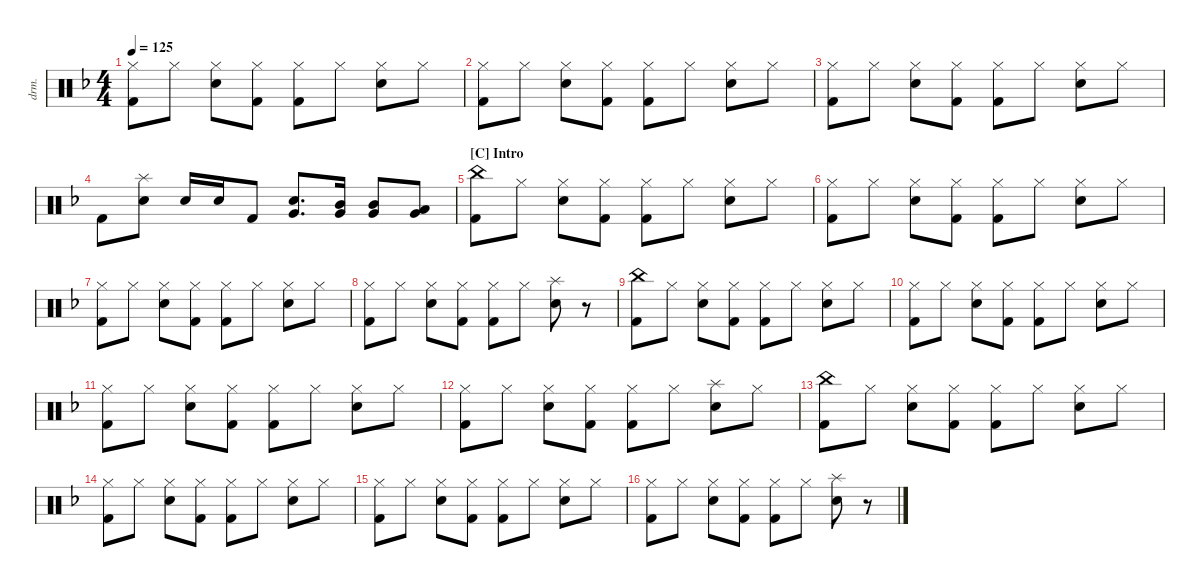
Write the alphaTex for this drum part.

\defaultSystemsLayout 4
\hideDynamics
\bracketExtendMode nobrackets
\track ("Drumkit" "drm.") {defaultSystemsLayout 4 instrument percussion}
\staff {score}
\articulation defaults
\ts (4 4)
\tempo 125
\clef neutral
\ks f
("Kick (hit) 2"{acc forcenatural} "Hi-Hat (closed)"{acc forcenatural}).8{dy mf} "Hi-Hat (closed)"{acc forcenatural}.8 ("Hi-Hat (closed)"{acc forcenatural} "Snare (hit) 2"{acc forcenatural}).8 ("Hi-Hat (closed)"{acc forcenatural} "Kick (hit) 2"{acc forcenatural}).8 ("Hi-Hat (closed)"{acc forcenatural} "Kick (hit) 2"{acc forcenatural}).8 "Hi-Hat (closed)"{acc forcenatural}.8 ("Hi-Hat (closed)"{acc forcenatural} "Snare (hit) 2"{acc forcenatural}).8 "Hi-Hat (closed)"{acc forcenatural}.8 |
("Kick (hit) 2"{acc forcenatural} "Hi-Hat (closed)"{acc forcenatural}).8 "Hi-Hat (closed)"{acc forcenatural}.8 ("Hi-Hat (closed)"{acc forcenatural} "Snare (hit) 2"{acc forcenatural}).8 ("Hi-Hat (closed)"{acc forcenatural} "Kick (hit) 2"{acc forcenatural}).8 ("Hi-Hat (closed)"{acc forcenatural} "Kick (hit) 2"{acc forcenatural}).8 "Hi-Hat (closed)"{acc forcenatural}.8 ("Hi-Hat (closed)"{acc forcenatural} "Snare (hit) 2"{acc forcenatural}).8 "Hi-Hat (closed)"{acc forcenatural}.8 |
("Kick (hit) 2"{acc forcenatural} "Hi-Hat (closed)"{acc forcenatural}).8 "Hi-Hat (closed)"{acc forcenatural}.8 ("Hi-Hat (closed)"{acc forcenatural} "Snare (hit) 2"{acc forcenatural}).8 ("Hi-Hat (closed)"{acc forcenatural} "Kick (hit) 2"{acc forcenatural}).8 ("Hi-Hat (closed)"{acc forcenatural} "Kick (hit) 2"{acc forcenatural}).8 "Hi-Hat (closed)"{acc forcenatural}.8 ("Hi-Hat (closed)"{acc forcenatural} "Snare (hit) 2"{acc forcenatural}).8 "Hi-Hat (closed)"{acc forcenatural}.8 |
"Kick (hit) 2"{acc forcenatural}.8 ("Snare (hit) 2"{acc forcenatural} "Splash (hit)"{acc forcenatural}).8 "Snare (hit) 2"{acc forcenatural}.16 "Snare (hit) 2"{acc forcenatural}.16 "Kick (hit) 2"{acc forcenatural}.8 ("Very Low Tom (hit)"{acc forcenatural} "Snare (hit) 2"{acc forcenatural}).8{d} ("Mid Tom (hit)"{acc forcenatural} "Very Low Tom (hit)"{acc forcenatural}).16 ("Mid Tom (hit)"{acc forcenatural} "Very Low Tom (hit)"{acc forcenatural}).8 ("Low Tom (hit)"{acc forcenatural} "Very Low Tom (hit)"{acc forcenatural}).8 |
\section ("C" "Intro")
("Kick (hit) 2"{acc forcenatural} "China (hit)"{acc forcenatural}).8 "Hi-Hat (closed)"{acc forcenatural}.8 ("Hi-Hat (closed)"{acc forcenatural} "Snare (hit) 2"{acc forcenatural}).8 ("Hi-Hat (closed)"{acc forcenatural} "Kick (hit) 2"{acc forcenatural}).8 ("Hi-Hat (closed)"{acc forcenatural} "Kick (hit) 2"{acc forcenatural}).8 "Hi-Hat (closed)"{acc forcenatural}.8 ("Hi-Hat (closed)"{acc forcenatural} "Snare (hit) 2"{acc forcenatural}).8 "Hi-Hat (closed)"{acc forcenatural}.8 |
("Kick (hit) 2"{acc forcenatural} "Hi-Hat (closed)"{acc forcenatural}).8 "Hi-Hat (closed)"{acc forcenatural}.8 ("Hi-Hat (closed)"{acc forcenatural} "Snare (hit) 2"{acc forcenatural}).8 ("Hi-Hat (closed)"{acc forcenatural} "Kick (hit) 2"{acc forcenatural}).8 ("Hi-Hat (closed)"{acc forcenatural} "Kick (hit) 2"{acc forcenatural}).8 "Hi-Hat (closed)"{acc forcenatural}.8 ("Hi-Hat (closed)"{acc forcenatural} "Snare (hit) 2"{acc forcenatural}).8 "Hi-Hat (closed)"{acc forcenatural}.8 |
("Kick (hit) 2"{acc forcenatural} "Hi-Hat (closed)"{acc forcenatural}).8 "Hi-Hat (closed)"{acc forcenatural}.8 ("Hi-Hat (closed)"{acc forcenatural} "Snare (hit) 2"{acc forcenatural}).8 ("Hi-Hat (closed)"{acc forcenatural} "Kick (hit) 2"{acc forcenatural}).8 ("Hi-Hat (closed)"{acc forcenatural} "Kick (hit) 2"{acc forcenatural}).8 "Hi-Hat (closed)"{acc forcenatural}.8 ("Hi-Hat (closed)"{acc forcenatural} "Snare (hit) 2"{acc forcenatural}).8 "Hi-Hat (closed)"{acc forcenatural}.8 |
("Kick (hit) 2"{acc forcenatural} "Hi-Hat (closed)"{acc forcenatural}).8 "Hi-Hat (closed)"{acc forcenatural}.8 ("Hi-Hat (closed)"{acc forcenatural} "Snare (hit) 2"{acc forcenatural}).8 ("Hi-Hat (closed)"{acc forcenatural} "Kick (hit) 2"{acc forcenatural}).8 ("Hi-Hat (closed)"{acc forcenatural} "Kick (hit) 2"{acc forcenatural}).8 "Hi-Hat (closed)"{acc forcenatural}.8 ("Snare (hit) 2"{acc forcenatural} "Splash (hit)"{acc forcenatural}).8 r.8 |
("Kick (hit) 2"{acc forcenatural} "China (hit)"{acc forcenatural}).8 "Hi-Hat (closed)"{acc forcenatural}.8 ("Hi-Hat (closed)"{acc forcenatural} "Snare (hit) 2"{acc forcenatural}).8 ("Hi-Hat (closed)"{acc forcenatural} "Kick (hit) 2"{acc forcenatural}).8 ("Hi-Hat (closed)"{acc forcenatural} "Kick (hit) 2"{acc forcenatural}).8 "Hi-Hat (closed)"{acc forcenatural}.8 ("Hi-Hat (closed)"{acc forcenatural} "Snare (hit) 2"{acc forcenatural}).8 "Hi-Hat (closed)"{acc forcenatural}.8 |
("Kick (hit) 2"{acc forcenatural} "Hi-Hat (closed)"{acc forcenatural}).8 "Hi-Hat (closed)"{acc forcenatural}.8 ("Hi-Hat (closed)"{acc forcenatural} "Snare (hit) 2"{acc forcenatural}).8 ("Hi-Hat (closed)"{acc forcenatural} "Kick (hit) 2"{acc forcenatural}).8 ("Hi-Hat (closed)"{acc forcenatural} "Kick (hit) 2"{acc forcenatural}).8 "Hi-Hat (closed)"{acc forcenatural}.8 ("Hi-Hat (closed)"{acc forcenatural} "Snare (hit) 2"{acc forcenatural}).8 "Hi-Hat (closed)"{acc forcenatural}.8 |
("Kick (hit) 2"{acc forcenatural} "Hi-Hat (closed)"{acc forcenatural}).8 "Hi-Hat (closed)"{acc forcenatural}.8 ("Hi-Hat (closed)"{acc forcenatural} "Snare (hit) 2"{acc forcenatural}).8 ("Hi-Hat (closed)"{acc forcenatural} "Kick (hit) 2"{acc forcenatural}).8 ("Hi-Hat (closed)"{acc forcenatural} "Kick (hit) 2"{acc forcenatural}).8 "Hi-Hat (closed)"{acc forcenatural}.8 ("Hi-Hat (closed)"{acc forcenatural} "Snare (hit) 2"{acc forcenatural}).8 "Hi-Hat (closed)"{acc forcenatural}.8 |
("Kick (hit) 2"{acc forcenatural} "Hi-Hat (closed)"{acc forcenatural}).8 "Hi-Hat (closed)"{acc forcenatural}.8 ("Hi-Hat (closed)"{acc forcenatural} "Snare (hit) 2"{acc forcenatural}).8 ("Hi-Hat (closed)"{acc forcenatural} "Kick (hit) 2"{acc forcenatural}).8 ("Hi-Hat (closed)"{acc forcenatural} "Kick (hit) 2"{acc forcenatural}).8 "Hi-Hat (closed)"{acc forcenatural}.8 ("Snare (hit) 2"{acc forcenatural} "Splash (hit)"{acc forcenatural}).8 "Hi-Hat (closed)"{acc forcenatural}.8 |
("Kick (hit) 2"{acc forcenatural} "China (hit)"{acc forcenatural}).8 "Hi-Hat (closed)"{acc forcenatural}.8 ("Hi-Hat (closed)"{acc forcenatural} "Snare (hit) 2"{acc forcenatural}).8 ("Hi-Hat (closed)"{acc forcenatural} "Kick (hit) 2"{acc forcenatural}).8 ("Hi-Hat (closed)"{acc forcenatural} "Kick (hit) 2"{acc forcenatural}).8 "Hi-Hat (closed)"{acc forcenatural}.8 ("Hi-Hat (closed)"{acc forcenatural} "Snare (hit) 2"{acc forcenatural}).8 "Hi-Hat (closed)"{acc forcenatural}.8 |
("Kick (hit) 2"{acc forcenatural} "Hi-Hat (closed)"{acc forcenatural}).8 "Hi-Hat (closed)"{acc forcenatural}.8 ("Hi-Hat (closed)"{acc forcenatural} "Snare (hit) 2"{acc forcenatural}).8 ("Hi-Hat (closed)"{acc forcenatural} "Kick (hit) 2"{acc forcenatural}).8 ("Hi-Hat (closed)"{acc forcenatural} "Kick (hit) 2"{acc forcenatural}).8 "Hi-Hat (closed)"{acc forcenatural}.8 ("Hi-Hat (closed)"{acc forcenatural} "Snare (hit) 2"{acc forcenatural}).8 "Hi-Hat (closed)"{acc forcenatural}.8 |
("Kick (hit) 2"{acc forcenatural} "Hi-Hat (closed)"{acc forcenatural}).8 "Hi-Hat (closed)"{acc forcenatural}.8 ("Hi-Hat (closed)"{acc forcenatural} "Snare (hit) 2"{acc forcenatural}).8 ("Hi-Hat (closed)"{acc forcenatural} "Kick (hit) 2"{acc forcenatural}).8 ("Hi-Hat (closed)"{acc forcenatural} "Kick (hit) 2"{acc forcenatural}).8 "Hi-Hat (closed)"{acc forcenatural}.8 ("Hi-Hat (closed)"{acc forcenatural} "Snare (hit) 2"{acc forcenatural}).8 "Hi-Hat (closed)"{acc forcenatural}.8 |
("Kick (hit) 2"{acc forcenatural} "Hi-Hat (closed)"{acc forcenatural}).8 "Hi-Hat (closed)"{acc forcenatural}.8 ("Hi-Hat (closed)"{acc forcenatural} "Snare (hit) 2"{acc forcenatural}).8 ("Hi-Hat (closed)"{acc forcenatural} "Kick (hit) 2"{acc forcenatural}).8 ("Hi-Hat (closed)"{acc forcenatural} "Kick (hit) 2"{acc forcenatural}).8 "Hi-Hat (closed)"{acc forcenatural}.8 ("Snare (hit) 2"{acc forcenatural} "Splash (hit)"{acc forcenatural}).8 r.8
